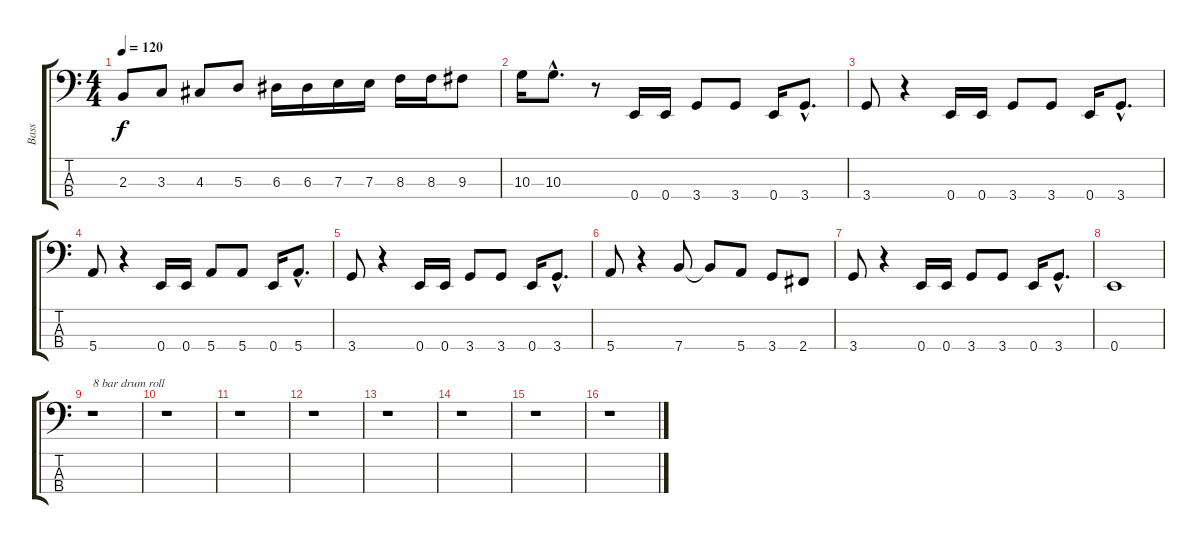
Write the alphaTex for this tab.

\track ("Bass" "Bass") {instrument electricbasspick}
\staff {score tabs}
\tuning (G2 D2 A1 E1) {hide}
\ts (4 4)
\tempo 120
\clef f4
\ks c
2.3.8{dy f} 3.3.8 4.3.8 5.3.8 6.3.16 6.3.16 7.3.16 7.3.16 8.3.16 8.3.16 9.3.8 |
10.3.16 10.3{hac}.8{d} r.8 0.4.16 0.4.16 3.4.8 3.4.8 0.4.16 3.4{hac}.8{d} |
3.4.8 r.4 0.4.16 0.4.16 3.4.8 3.4.8 0.4.16 3.4{hac}.8{d} |
5.4.8 r.4 0.4.16 0.4.16 5.4.8 5.4.8 0.4.16 5.4{hac}.8{d} |
3.4.8 r.4 0.4.16 0.4.16 3.4.8 3.4.8 0.4.16 3.4{hac}.8{d} |
5.4.8 r.4 7.4.8 7.4{t}.8 5.4.8 3.4.8 2.4.8 |
3.4.8 r.4 0.4.16 0.4.16 3.4.8 3.4.8 0.4.16 3.4{hac}.8{d} |
0.4.1 |
r.1{txt "8 bar drum roll"} |
r.1 |
r.1 |
r.1 |
r.1 |
r.1 |
r.1 |
r.1
